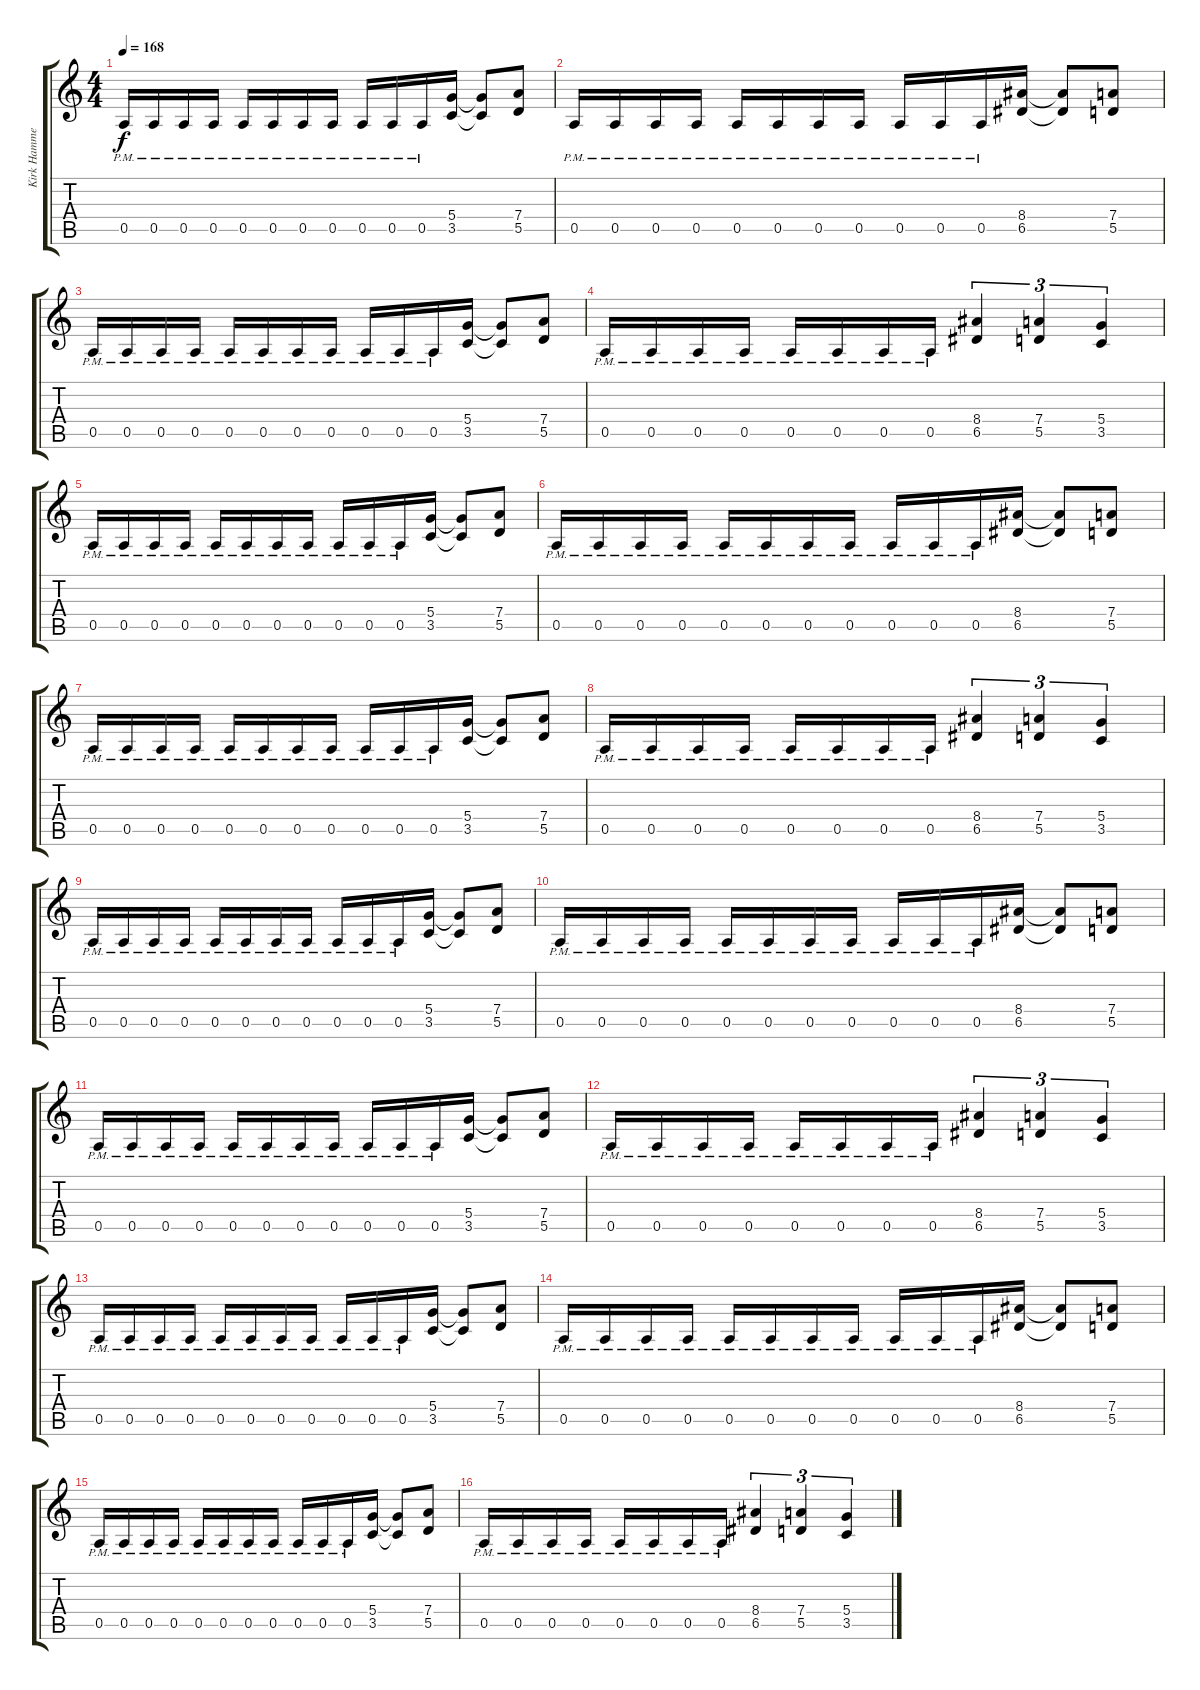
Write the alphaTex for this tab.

\track ("Kirk Hammet" "Kirk Hamme") {instrument distortionguitar}
\staff {score tabs}
\tuning (E4 B3 G3 D3 A2 E2) {hide}
\ts (4 4)
\tempo 168
\clef g2
\ks aminor
0.5{pm}.16{dy f} 0.5{pm}.16 0.5{pm}.16 0.5{pm}.16 0.5{pm}.16 0.5{pm}.16 0.5{pm}.16 0.5{pm}.16 0.5{pm}.16 0.5{pm}.16 0.5{pm}.16 (5.4 3.5).16 (5.4{t} 3.5{t}).8 (7.4 5.5).8 |
0.5{pm}.16 0.5{pm}.16 0.5{pm}.16 0.5{pm}.16 0.5{pm}.16 0.5{pm}.16 0.5{pm}.16 0.5{pm}.16 0.5{pm}.16 0.5{pm}.16 0.5{pm}.16 (8.4 6.5).16 (8.4{t} 6.5{t}).8 (7.4 5.5).8 |
0.5{pm}.16 0.5{pm}.16 0.5{pm}.16 0.5{pm}.16 0.5{pm}.16 0.5{pm}.16 0.5{pm}.16 0.5{pm}.16 0.5{pm}.16 0.5{pm}.16 0.5{pm}.16 (5.4 3.5).16 (5.4{t} 3.5{t}).8 (7.4 5.5).8 |
0.5{pm}.16 0.5{pm}.16 0.5{pm}.16 0.5{pm}.16 0.5{pm}.16 0.5{pm}.16 0.5{pm}.16 0.5{pm}.16 (8.4 6.5).4{tu (3 2)} (7.4 5.5).4{tu (3 2)} (5.4 3.5).4{tu (3 2)} |
0.5{pm}.16 0.5{pm}.16 0.5{pm}.16 0.5{pm}.16 0.5{pm}.16 0.5{pm}.16 0.5{pm}.16 0.5{pm}.16 0.5{pm}.16 0.5{pm}.16 0.5{pm}.16 (5.4 3.5).16 (5.4{t} 3.5{t}).8 (7.4 5.5).8 |
0.5{pm}.16 0.5{pm}.16 0.5{pm}.16 0.5{pm}.16 0.5{pm}.16 0.5{pm}.16 0.5{pm}.16 0.5{pm}.16 0.5{pm}.16 0.5{pm}.16 0.5{pm}.16 (8.4 6.5).16 (8.4{t} 6.5{t}).8 (7.4 5.5).8 |
0.5{pm}.16 0.5{pm}.16 0.5{pm}.16 0.5{pm}.16 0.5{pm}.16 0.5{pm}.16 0.5{pm}.16 0.5{pm}.16 0.5{pm}.16 0.5{pm}.16 0.5{pm}.16 (5.4 3.5).16 (5.4{t} 3.5{t}).8 (7.4 5.5).8 |
0.5{pm}.16 0.5{pm}.16 0.5{pm}.16 0.5{pm}.16 0.5{pm}.16 0.5{pm}.16 0.5{pm}.16 0.5{pm}.16 (8.4 6.5).4{tu (3 2)} (7.4 5.5).4{tu (3 2)} (5.4 3.5).4{tu (3 2)} |
0.5{pm}.16 0.5{pm}.16 0.5{pm}.16 0.5{pm}.16 0.5{pm}.16 0.5{pm}.16 0.5{pm}.16 0.5{pm}.16 0.5{pm}.16 0.5{pm}.16 0.5{pm}.16 (5.4 3.5).16 (5.4{t} 3.5{t}).8 (7.4 5.5).8 |
0.5{pm}.16 0.5{pm}.16 0.5{pm}.16 0.5{pm}.16 0.5{pm}.16 0.5{pm}.16 0.5{pm}.16 0.5{pm}.16 0.5{pm}.16 0.5{pm}.16 0.5{pm}.16 (8.4 6.5).16 (8.4{t} 6.5{t}).8 (7.4 5.5).8 |
0.5{pm}.16 0.5{pm}.16 0.5{pm}.16 0.5{pm}.16 0.5{pm}.16 0.5{pm}.16 0.5{pm}.16 0.5{pm}.16 0.5{pm}.16 0.5{pm}.16 0.5{pm}.16 (5.4 3.5).16 (5.4{t} 3.5{t}).8 (7.4 5.5).8 |
0.5{pm}.16 0.5{pm}.16 0.5{pm}.16 0.5{pm}.16 0.5{pm}.16 0.5{pm}.16 0.5{pm}.16 0.5{pm}.16 (8.4 6.5).4{tu (3 2)} (7.4 5.5).4{tu (3 2)} (5.4 3.5).4{tu (3 2)} |
0.5{pm}.16 0.5{pm}.16 0.5{pm}.16 0.5{pm}.16 0.5{pm}.16 0.5{pm}.16 0.5{pm}.16 0.5{pm}.16 0.5{pm}.16 0.5{pm}.16 0.5{pm}.16 (5.4 3.5).16 (5.4{t} 3.5{t}).8 (7.4 5.5).8 |
0.5{pm}.16 0.5{pm}.16 0.5{pm}.16 0.5{pm}.16 0.5{pm}.16 0.5{pm}.16 0.5{pm}.16 0.5{pm}.16 0.5{pm}.16 0.5{pm}.16 0.5{pm}.16 (8.4 6.5).16 (8.4{t} 6.5{t}).8 (7.4 5.5).8 |
0.5{pm}.16 0.5{pm}.16 0.5{pm}.16 0.5{pm}.16 0.5{pm}.16 0.5{pm}.16 0.5{pm}.16 0.5{pm}.16 0.5{pm}.16 0.5{pm}.16 0.5{pm}.16 (5.4 3.5).16 (5.4{t} 3.5{t}).8 (7.4 5.5).8 |
0.5{pm}.16 0.5{pm}.16 0.5{pm}.16 0.5{pm}.16 0.5{pm}.16 0.5{pm}.16 0.5{pm}.16 0.5{pm}.16 (8.4 6.5).4{tu (3 2)} (7.4 5.5).4{tu (3 2)} (5.4 3.5).4{tu (3 2)}
